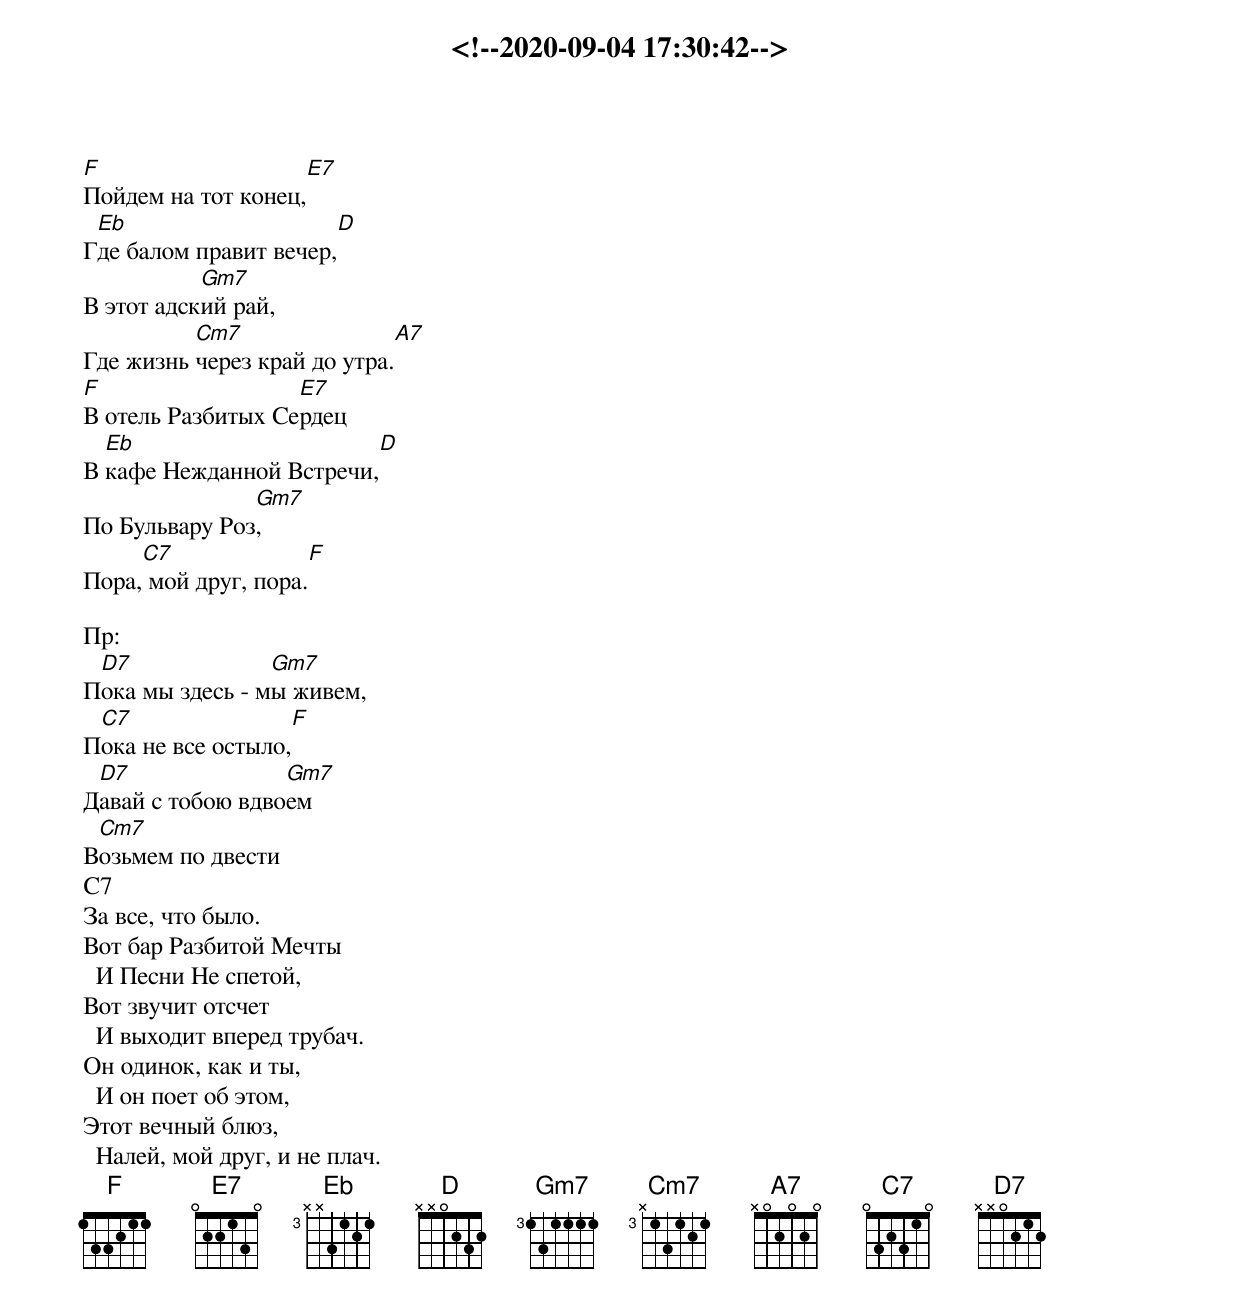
<!--2020-09-04 17:30:42-->
F                   E7
Пойдем на тот конец,
 Eb                           D
Где балом правит вечер,
           Gm7
В этот адский рай,
          Cm7                             A7
Где жизнь через край до утра.
F                  E7
В отель Разбитых Сердец
  Eb                                  D
В кафе Нежданной Встречи,
               Gm7
По Бульвару Роз,
     C7                     F
Пора, мой друг, пора.

Пр:
 D7              Gm7
Пока мы здесь - мы живем,
 C7                    F
Пока не все остыло,
 D7               Gm7
Давай с тобою вдвоем
 Cm7
Возьмем по двести
С7
За все, что было.
Вот бар Разбитой Мечты
  И Песни Не спетой,
Вот звучит отсчет
  И выходит вперед трубач.
Он одинок, как и ты,
  И он поет об этом,
Этот вечный блюз,
  Налей, мой друг, и не плач.
